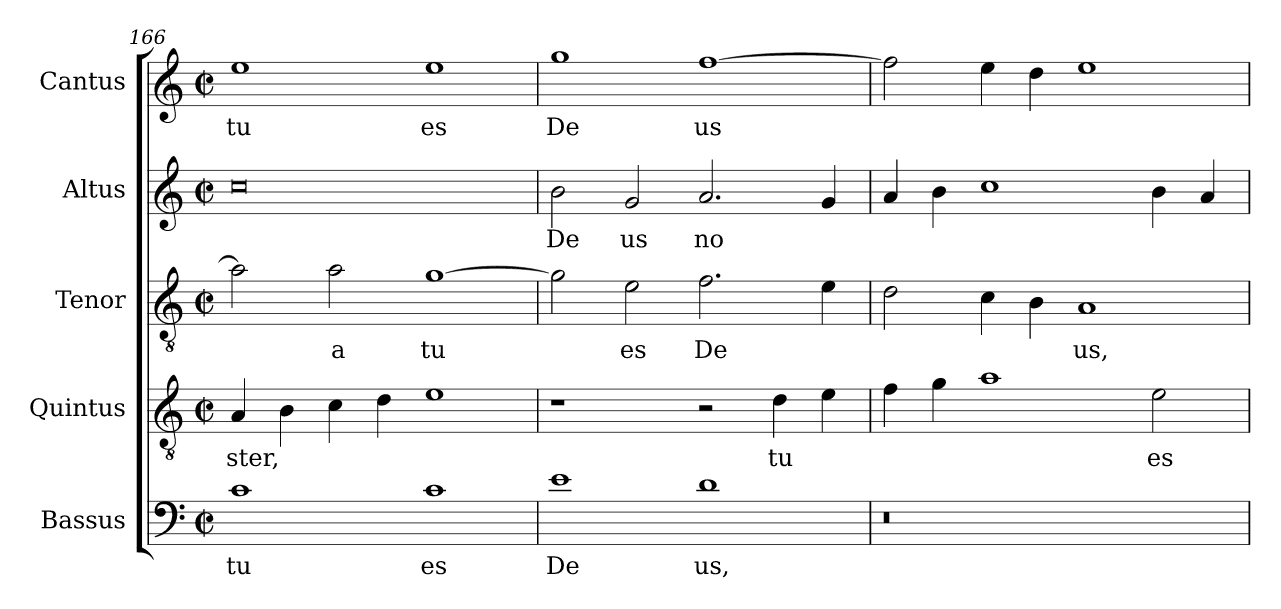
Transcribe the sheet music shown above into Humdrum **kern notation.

**kern	**text	**kern	**text	**kern	**text	**kern	**text	**kern	**text
*part5	*part5	*part4	*part4	*part3	*part3	*part2	*part2	*part1	*part1
*staff5	*staff5	*staff4	*staff4	*staff3	*staff3	*staff2	*staff2	*staff1	*staff1
*I"Bassus	*	*I"Quintus	*	*I"Tenor	*	*I"Altus	*	*I"Cantus	*
*clefF4	*	*clefGv2	*	*clefGv2	*	*clefG2	*	*clefG2	*
*	*	*	*	*	*	*k[]	*	*	*
*	*	*	*	*	*	*C:	*	*	*
*M2/2	*	*M2/2	*	*M2/2	*	*M2/2	*	*M2/2	*
*met(c|)	*	*met(c|)	*	*met(c|)	*	*met(c|)	*	*met(c|)	*
=166	=166	=166	=166	=166	=166	=166	=166	=166	=166
!	!LO:LY:b:cj	!	!LO:LY:b	!	!	!	!	!	!LO:LY:b:cj
1c	tu	4A/	ster,	2a\]	.	0cc	.	1ee	tu
.	.	4B\	.	.	.	.	.	.	.
!	!	!	!	!	!LO:LY:b:cj	!	!	!	!
.	.	4c\	.	2a\	-a	.	.	.	.
.	.	4d\	.	.	.	.	.	.	.
!	!LO:LY:b:cj	!	!	!	!LO:LY:b:cj	!	!	!	!LO:LY:b:cj
1c	es	1e	.	[>1g	tu	.	.	1ee	es
!!LO:LB:g=z
=167	=167	=167	=167	=167	=167	=167	=167	=167	=167
!	!LO:LY:b:cj	!	!	!	!	!	!LO:LY:b:cj	!	!LO:LY:b:cj
1e	De	1r	.	2g\]	.	2b\	De	1gg	De
!	!	!	!	!	!LO:LY:b:cj	!	!LO:LY:b:cj	!	!
.	.	.	.	2e\	es	2g/	us	.	.
!	!LO:LY:b:cj	!	!	!	!LO:LY:b	!	!LO:LY:b:cj	!	!LO:LY:b:cj
1d	us,	2r	.	2.f\	De	2.a/	no	[>1ff	us
!	!	!	!LO:LY:b:cj	!	!	!	!	!	!
.	.	4d\	tu	.	.	.	.	.	.
.	.	4e\	.	4e\	.	4g/	.	.	.
=168	=168	=168	=168	=168	=168	=168	=168	=168	=168
0r	.	4f\	.	2d\	.	4a/	.	2ff\]	.
.	.	4g\	.	.	.	4b\	.	.	.
.	.	1a	.	4c\	.	1cc	.	4ee\	.
.	.	.	.	4B\	.	.	.	4dd\	.
!	!	!	!	!	!LO:LY:b:cj	!	!	!	!
.	.	.	.	1A	us,	.	.	1ee	.
!	!	!	!LO:LY:b:cj	!	!	!	!	!	!
.	.	2e\	es	.	.	4b\	.	.	.
.	.	.	.	.	.	4a/	.	.	.
=	=	=	=	=	=	=	=	=	=
*-	*-	*-	*-	*-	*-	*-	*-	*-	*-
